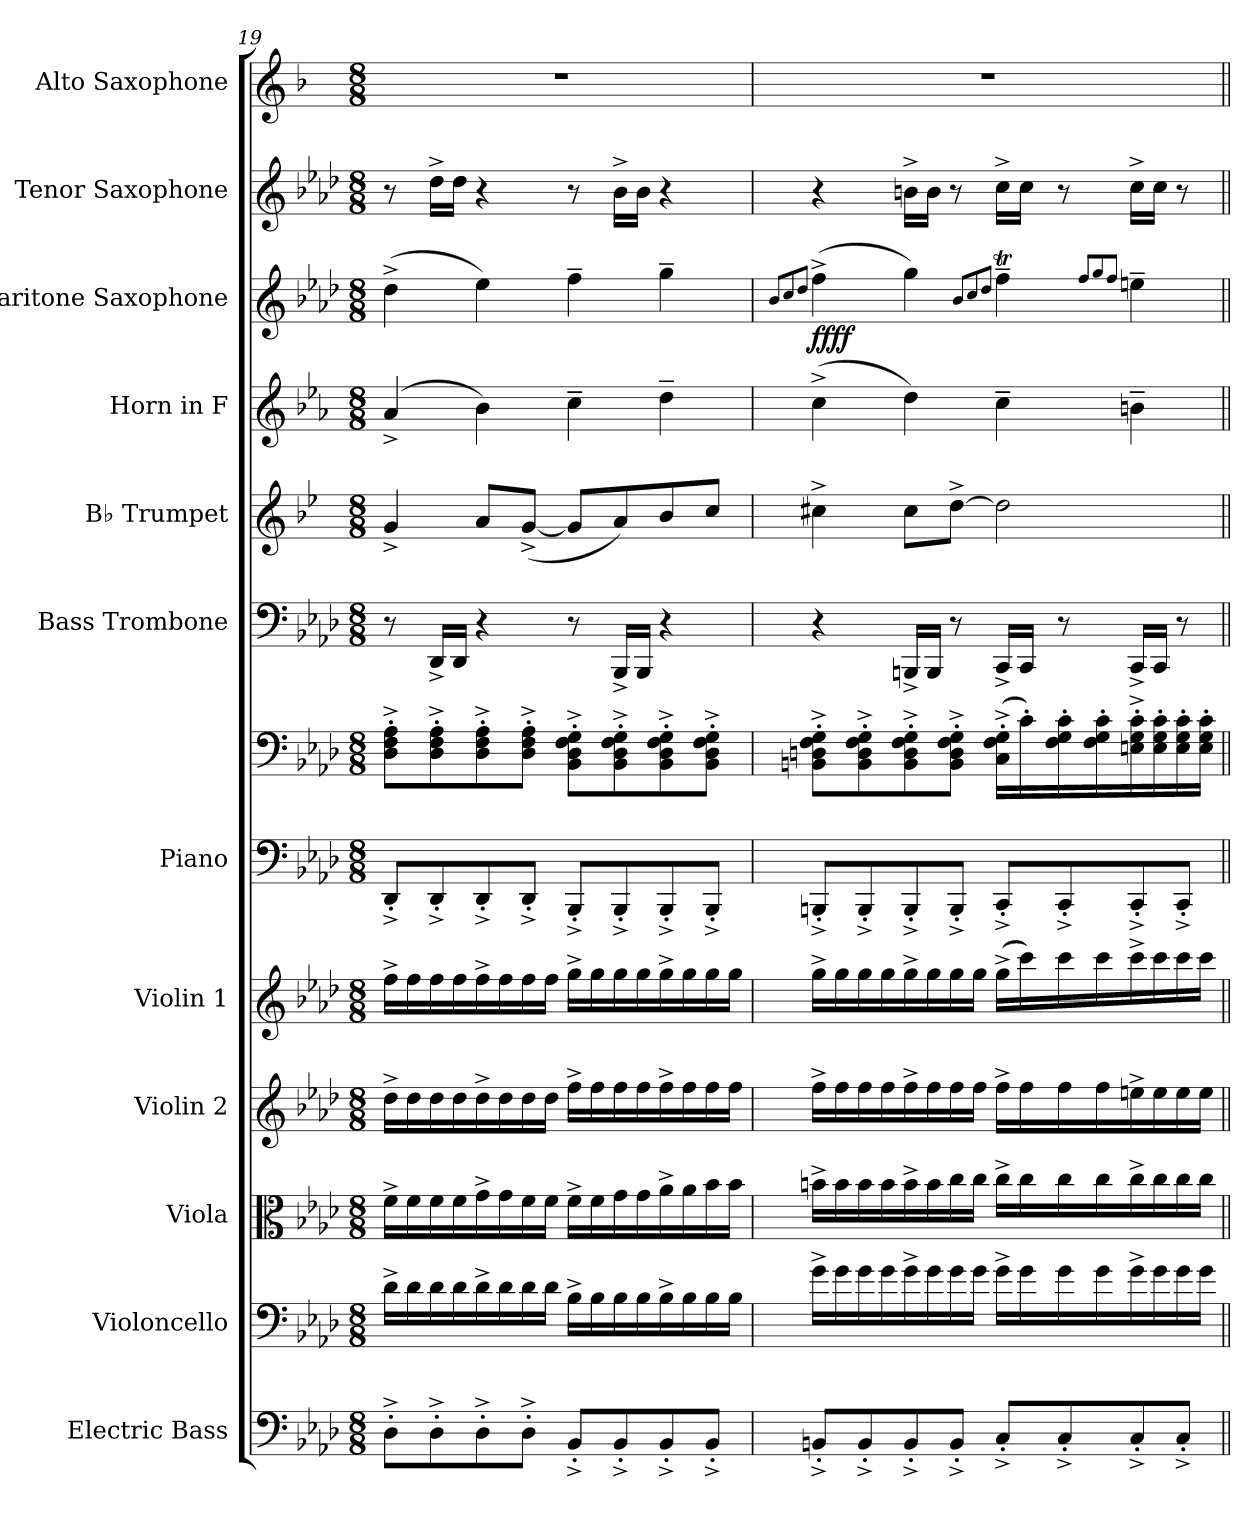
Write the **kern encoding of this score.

**kern	**kern	**kern	**kern	**kern	**kern	**kern	**kern	**kern	**kern	**kern	**dynam	**kern	**kern
*part12	*part11	*part10	*part9	*part8	*part7	*part7	*part6	*part5	*part4	*part3	*part3	*part2	*part1
*staff13	*staff12	*staff11	*staff10	*staff9	*staff8	*staff7	*staff6	*staff5	*staff4	*staff3	*staff3	*staff2	*staff1
*I"Electric Bass	*I"Violoncello	*I"Viola	*I"Violin 2	*I"Violin 1	*I"Piano	*	*I"Bass Trombone	*I"B♭ Trumpet	*I"Horn in F	*I"Baritone Saxophone	*	*I"Tenor Saxophone	*I"Alto Saxophone
*I'El. B.	*I'Vc.	*I'Vla.	*I'Vln. 2	*I'Vln. 1	*I'Pno.	*	*I'B. Tbn.	*I'B♭ Tpt.	*	*I'Bar. Sax.	*	*I'T. Sax.	*I'A. Sax.
*clefF4	*clefF4	*clefC3	*clefG2	*clefG2	*clefF4	*clefF4	*clefF4	*clefG2	*clefG2	*clefG2	*	*clefG2	*clefG2
*ITrd7c12	*	*	*	*	*	*	*	*ITrd1c2	*ITrd4c7	*ITrd12c21	*	*ITrd8c14	*ITrd5c9
*k[b-e-a-d-]	*k[b-e-a-d-]	*k[b-e-a-d-]	*k[b-e-a-d-]	*k[b-e-a-d-]	*k[b-e-a-d-]	*k[b-e-a-d-]	*k[b-e-a-d-]	*k[b-e-a-d-]	*k[b-e-a-d-]	*k[b-e-a-d-]	*	*k[b-e-a-d-]	*k[b-e-a-d-]
*M8/8	*M8/8	*M8/8	*M8/8	*M8/8	*M8/8	*M8/8	*M8/8	*M8/8	*M8/8	*M8/8	*	*M8/8	*M8/8
=19	=19	=19	=19	=19	=19	=19	=19	=19	=19	=19	=19	=19	=19
8DD-'^\L	16d-^\LL	16f^\LL	16dd-^\LL	16ff^\LL	8DD-'^/L	8D-\'^ 8F\'^ 8A-\'^L	8r	4f^/	(>4d-^/	(>4d-^\	.	8r	1r
.	16d-\	16f\	16dd-\	16ff\	.	.	.	.	.	.	.	.	.
8DD-'^\	16d-\	16f\	16dd-\	16ff\	8DD-'^/	8D-\'^ 8F\'^ 8A-\'^	16DD-^/LL	.	.	.	.	16d-^\LL	.
.	16d-\	16f\	16dd-\	16ff\	.	.	16DD-/JJ	.	.	.	.	16d-\JJ	.
8DD-'^\	16d-^\	16g^\	16dd-^\	16ff^\	8DD-'^/	8D-\'^ 8F\'^ 8A-\'^	4r	8g/L	4e-\)	4e-\)	.	4r	.
.	16d-\	16g\	16dd-\	16ff\	.	.	.	.	.	.	.	.	.
8DD-'^\J	16d-\	16f\	16dd-\	16ff\	8DD-'^/J	8D-\'^ 8F\'^ 8A-\'^J	.	(<[8f^/J	.	.	.	.	.
.	16d-\JJ	16f\JJ	16dd-\JJ	16ff\JJ	.	.	.	.	.	.	.	.	.
8BBB-'^/L	16B-^\LL	16f^\LL	16ff^\LL	16gg^\LL	8BBB-'^/L	8BB-\'^ 8D-\'^ 8F\'^ 8G\'^L	8r	8f/L]	4f~\	4f~\	.	8r	.
.	16B-\	16f\	16ff\	16gg\	.	.	.	.	.	.	.	.	.
8BBB-'^/	16B-\	16g\	16ff\	16gg\	8BBB-'^/	8BB-\'^ 8D-\'^ 8F\'^ 8G\'^	16BBB-^/LL	8g/)	.	.	.	16B-^\LL	.
.	16B-\	16g\	16ff\	16gg\	.	.	16BBB-/JJ	.	.	.	.	16B-\JJ	.
8BBB-'^/	16B-^\	16a-^\	16ff^\	16gg^\	8BBB-'^/	8BB-\'^ 8D-\'^ 8F\'^ 8G\'^	4r	8a-/	4g~\	4g~\	.	4r	.
.	16B-\	16a-\	16ff\	16gg\	.	.	.	.	.	.	.	.	.
8BBB-'^/J	16B-\	16b-\	16ff\	16gg\	8BBB-'^/J	8BB-\'^ 8D-\'^ 8F\'^ 8G\'^J	.	8b-/J	.	.	.	.	.
.	16B-\JJ	16b-\JJ	16ff\JJ	16gg\JJ	.	.	.	.	.	.	.	.	.
=20	=20	=20	=20	=20	=20	=20	=20	=20	=20	=20	=20	=20	=20
.	.	.	.	.	.	.	.	.	.	8qB-/L	.	.	.
.	.	.	.	.	.	.	.	.	.	8qc/	.	.	.
.	.	.	.	.	.	.	.	.	.	8qd-/J	.	.	.
!	!	!	!	!	!	!	!	!	!	!	!LO:DY:b	!	!
8BBBn'^/L	16g^\LL	16bn^\LL	16ff^\LL	16gg^\LL	8BBBn'^/L	8BBn\'^ 8Dn\'^ 8F\'^ 8G\'^L	4r	4bn^\	(>4f^\	(>4f^\	ffff	4r	1r
.	16g\	16b\	16ff\	16gg\	.	.	.	.	.	.	.	.	.
8BBB'^/	16g\	16b\	16ff\	16gg\	8BBB'^/	8BB\'^ 8D\'^ 8F\'^ 8G\'^	.	.	.	.	.	.	.
.	16g\	16b\	16ff\	16gg\	.	.	.	.	.	.	.	.	.
8BBB'^/	16g^\	16b^\	16ff^\	16gg^\	8BBB'^/	8BB\'^ 8D\'^ 8F\'^ 8G\'^	16BBBn^/LL	8b\L	4g\)	4g\)	.	16Bn^\LL	.
.	16g\	16b\	16ff\	16gg\	.	.	16BBB/JJ	.	.	.	.	16B\JJ	.
8BBB'^/J	16g\	16cc\	16ff\	16gg\	8BBB'^/J	8BB\'^ 8D\'^ 8F\'^ 8G\'^J	8r	[8cc^\J	.	.	.	8r	.
.	16g\JJ	16cc\JJ	16ff\JJ	16gg\JJ	.	.	.	.	.	.	.	.	.
.	.	.	.	.	.	.	.	.	.	8qB-/L	.	.	.
.	.	.	.	.	.	.	.	.	.	8qc/	.	.	.
.	.	.	.	.	.	.	.	.	.	8qd-/J	.	.	.
8CC'^/L	16g^\LL	16cc^\LL	16ff^\LL	(>16gg^\LL	8CC'^/L	(>16C\'^ 16F\'^ 16G\'^LL	16CC^/LL	2cc\]	4f~\	4fT~\	.	16c^\LL	.
.	16g\	16cc\	16ff\	16ccc\)	.	16c'\)	16CC/JJ	.	.	.	.	16c\JJ	.
8CC'^/	16g\	16cc\	16ff\	16ccc\	8CC'^/	16F\' 16G\' 16c\'	8r	.	.	.	.	8r	.
.	16g\	16cc\	16ff\	16ccc\	.	16F\' 16G\' 16c\'	.	.	.	.	.	.	.
.	.	.	.	.	.	.	.	.	.	8qf/L	.	.	.
.	.	.	.	.	.	.	.	.	.	8qg/	.	.	.
.	.	.	.	.	.	.	.	.	.	8qf/J	.	.	.
8CC'^/	16g^\	16cc^\	16een^\	16ccc^\	8CC'^/	16En\'^ 16G\'^ 16c\'^	16CC^/LL	.	4en~\	4en~\	.	16c^\LL	.
.	16g\	16cc\	16ee\	16ccc\	.	16E\' 16G\' 16c\'	16CC/JJ	.	.	.	.	16c\JJ	.
8CC'^/J	16g\	16cc\	16ee\	16ccc\	8CC'^/J	16E\' 16G\' 16c\'	8r	.	.	.	.	8r	.
.	16g\JJ	16cc\JJ	16ee\JJ	16ccc\JJ	.	16E\' 16G\' 16c\'JJ	.	.	.	.	.	.	.
=||	=||	=||	=||	=||	=||	=||	=||	=||	=||	=||	=||	=||	=||
*-	*-	*-	*-	*-	*-	*-	*-	*-	*-	*-	*-	*-	*-
